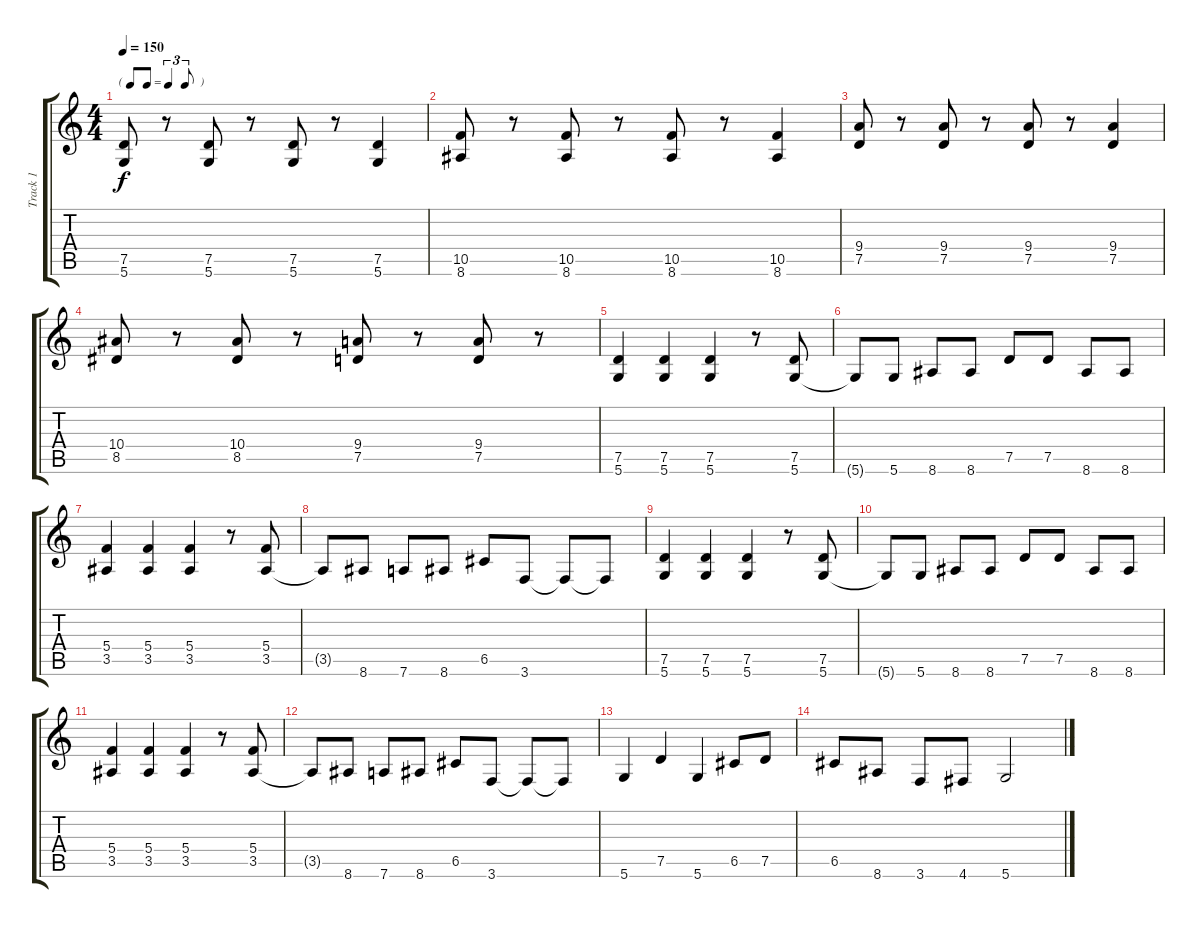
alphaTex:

\track ("Track 1" "Track 1") {instrument overdrivenguitar}
\staff {score tabs}
\tuning (D4 A3 F3 C3 G2 D2) {hide}
\ts (4 4)
\tf triplet8th
\tempo 150
\clef g2
\ks c
(7.5 5.6).8{dy f} r.8 (7.5 5.6).8 r.8 (7.5 5.6).8 r.8 (7.5 5.6).4 |
(10.5 8.6).8 r.8 (10.5 8.6).8 r.8 (10.5 8.6).8 r.8 (10.5 8.6).4 |
(9.4 7.5).8 r.8 (9.4 7.5).8 r.8 (9.4 7.5).8 r.8 (9.4 7.5).4 |
(10.4 8.5).8 r.8 (10.4 8.5).8 r.8 (9.4 7.5).8 r.8 (9.4 7.5).8 r.8 |
(7.5 5.6).4 (7.5 5.6).4 (7.5 5.6).4 r.8 (7.5 5.6).8 |
5.6{t}.8 5.6.8 8.6.8 8.6.8 7.5.8 7.5.8 8.6.8 8.6.8 |
(5.4 3.5).4 (5.4 3.5).4 (5.4 3.5).4 r.8 (5.4 3.5).8 |
3.5{t}.8 8.6.8 7.6.8 8.6.8 6.5.8 3.6.8 3.6{t}.8 3.6{t}.8 |
(7.5 5.6).4 (7.5 5.6).4 (7.5 5.6).4 r.8 (7.5 5.6).8 |
5.6{t}.8 5.6.8 8.6.8 8.6.8 7.5.8 7.5.8 8.6.8 8.6.8 |
(5.4 3.5).4 (5.4 3.5).4 (5.4 3.5).4 r.8 (5.4 3.5).8 |
3.5{t}.8 8.6.8 7.6.8 8.6.8 6.5.8 3.6.8 3.6{t}.8 3.6{t}.8 |
5.6.4 7.5.4 5.6.4 6.5.8 7.5.8 |
6.5.8 8.6.8 3.6.8 4.6.8 5.6.2
